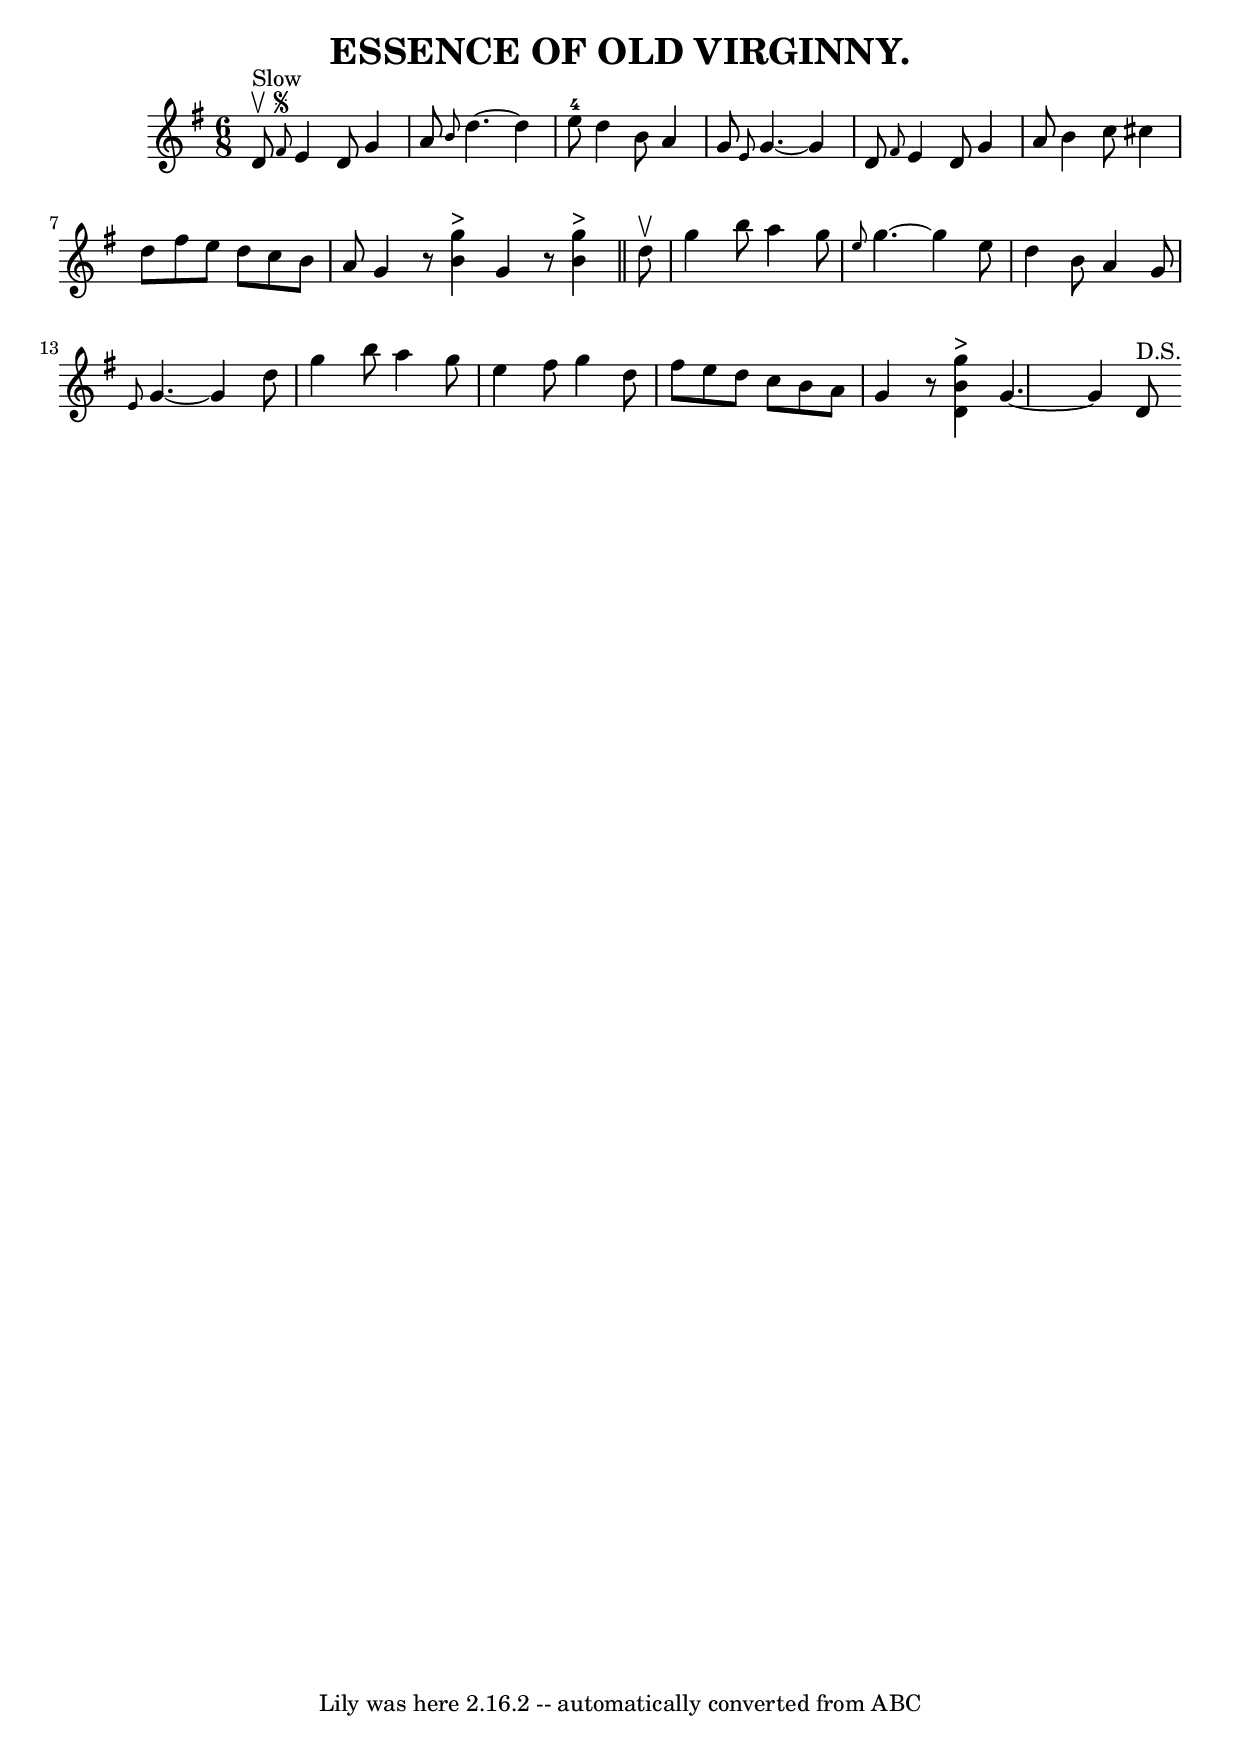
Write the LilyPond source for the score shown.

\version "2.16.2"
\include "Mammoth.ily"
\header {
  %% book = "Coles pg. 24.2"
 crossRefNumber = "18"
 footnotes = ""
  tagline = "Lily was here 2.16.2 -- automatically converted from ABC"
  title = "ESSENCE OF OLD VIRGINNY."

}
voicedefault =  {


  \time 6/8 
  \key g \major d'8^"Slow"^\upbow    |
  \grace { fs'8 
	  ^\segno  	 } e'4 d'8 g'4 a'8   |
  \grace { b'8  
	 } d''4.   ~ d''4 e''8-4  |
 d''4 b'8 a'4 g'8  |
  \grace {    
 e'8     } g'4.   ~ g'4 d'8   |
  \grace { fs'8  
	 } e'4 d'8 g'4 a'8   |
 b'4 c''8 cs''4 d''8  |
 fs''8 e''8 d''8 c''8 b'8 a'8   |
 g'4    r8   << g''4^">" b'4  	       >> \bar ":|" g'4    r8   << g''4^">" b'4   >> \bar "||" d''8^\upbow  |
 g''4 b''8 a''4 g''8  |
  \grace { e''8  
	 } g''4.   ~ g''4 e''8   |
 d''4 b'8 a'4 g'8  |
  
  \grace { e'8   	 } g'4.   ~ g'4 d''8   |
 g''4 b''8 a''4 g''8   |
 e''4 fs''8 g''4 d''8  |
 fs''8 e''8 d''8 c''8 b'8 a'8   |
 g'4    r8   << g''4^">" b'4 d'4  	       >> \bar ":|" g'4.   ~ g'4 d'8^"D.S."   \bar "| |"   

}

\score{
  <<

    \context Staff="default"
    {
      \voicedefault 
      
    }

  >>
  \layout {
    
  }
  \midi {
  }

}
